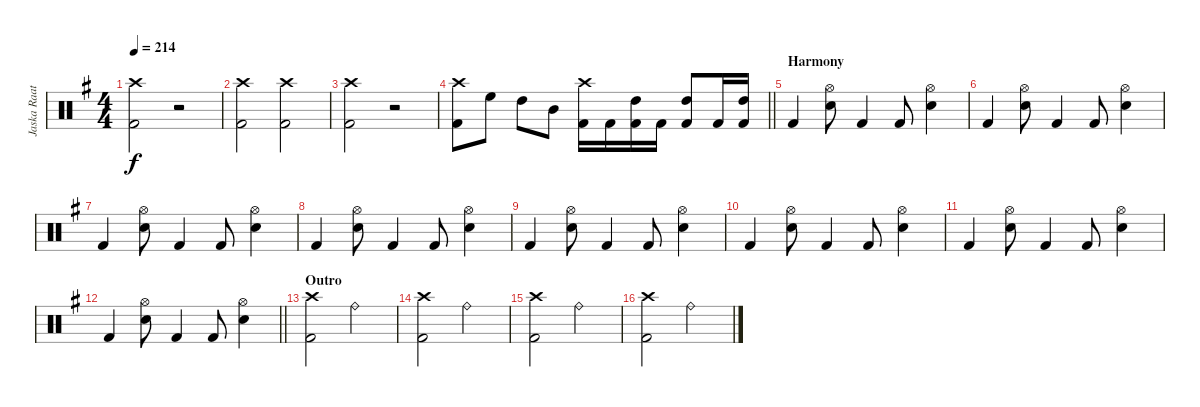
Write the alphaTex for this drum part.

\track ("Jaska Raatikainen" "Jaska Raat") {instrument percussion}
\staff {score}
\articulation defaults
\ts (4 4)
\tempo 214
\clef neutral
\ks g
("Crash high (hit)" "Kick (hit) 2").2{dy f} r.2 |
("Crash high (hit)" "Kick (hit) 2").2 ("Crash high (hit)" "Kick (hit) 2").2 |
("Crash high (hit)" "Kick (hit) 2").2 r.2 |
\barLineRight lightlight
("Crash high (hit)" "Kick (hit) 2").8 "High Floor Tom (hit)".8 "High Tom (hit)".8 "Mid Tom (hit)".8 ("Crash high (hit)" "Kick (hit) 2").16 "Kick (hit) 2".16 ("High Tom (hit)" "Kick (hit) 2").16 "Kick (hit) 2".16 ("High Tom (hit)" "Kick (hit) 2").8 "Kick (hit) 2".16 ("High Tom (hit)" "Kick (hit) 2").16 |
\section ("" "Harmony")
"Kick (hit) 2".4 ("Hi-Hat (open)" "Snare (hit) 2").8 "Kick (hit) 2".4 "Kick (hit) 2".8 ("Hi-Hat (open)" "Snare (hit) 2").4 |
"Kick (hit) 2".4 ("Hi-Hat (open)" "Snare (hit) 2").8 "Kick (hit) 2".4 "Kick (hit) 2".8 ("Hi-Hat (open)" "Snare (hit) 2").4 |
"Kick (hit) 2".4 ("Hi-Hat (open)" "Snare (hit) 2").8 "Kick (hit) 2".4 "Kick (hit) 2".8 ("Hi-Hat (open)" "Snare (hit) 2").4 |
"Kick (hit) 2".4 ("Hi-Hat (open)" "Snare (hit) 2").8 "Kick (hit) 2".4 "Kick (hit) 2".8 ("Hi-Hat (open)" "Snare (hit) 2").4 |
"Kick (hit) 2".4 ("Hi-Hat (open)" "Snare (hit) 2").8 "Kick (hit) 2".4 "Kick (hit) 2".8 ("Hi-Hat (open)" "Snare (hit) 2").4 |
"Kick (hit) 2".4 ("Hi-Hat (open)" "Snare (hit) 2").8 "Kick (hit) 2".4 "Kick (hit) 2".8 ("Hi-Hat (open)" "Snare (hit) 2").4 |
"Kick (hit) 2".4 ("Hi-Hat (open)" "Snare (hit) 2").8 "Kick (hit) 2".4 "Kick (hit) 2".8 ("Hi-Hat (open)" "Snare (hit) 2").4 |
\barLineRight lightlight "Kick (hit) 2".4
("Hi-Hat (open)" "Snare (hit) 2").8 "Kick (hit) 2".4 "Kick (hit) 2".8 ("Hi-Hat (open)" "Snare (hit) 2").4 |
\section ("" "Outro")
("Crash high (hit)" "Kick (hit) 2").2 "Ride (bell)".2 |
("Crash high (hit)" "Kick (hit) 2").2 "Ride (bell)".2 |
("Crash high (hit)" "Kick (hit) 2").2 "Ride (bell)".2 |
("Crash high (hit)" "Kick (hit) 2").2 "Ride (bell)".2
